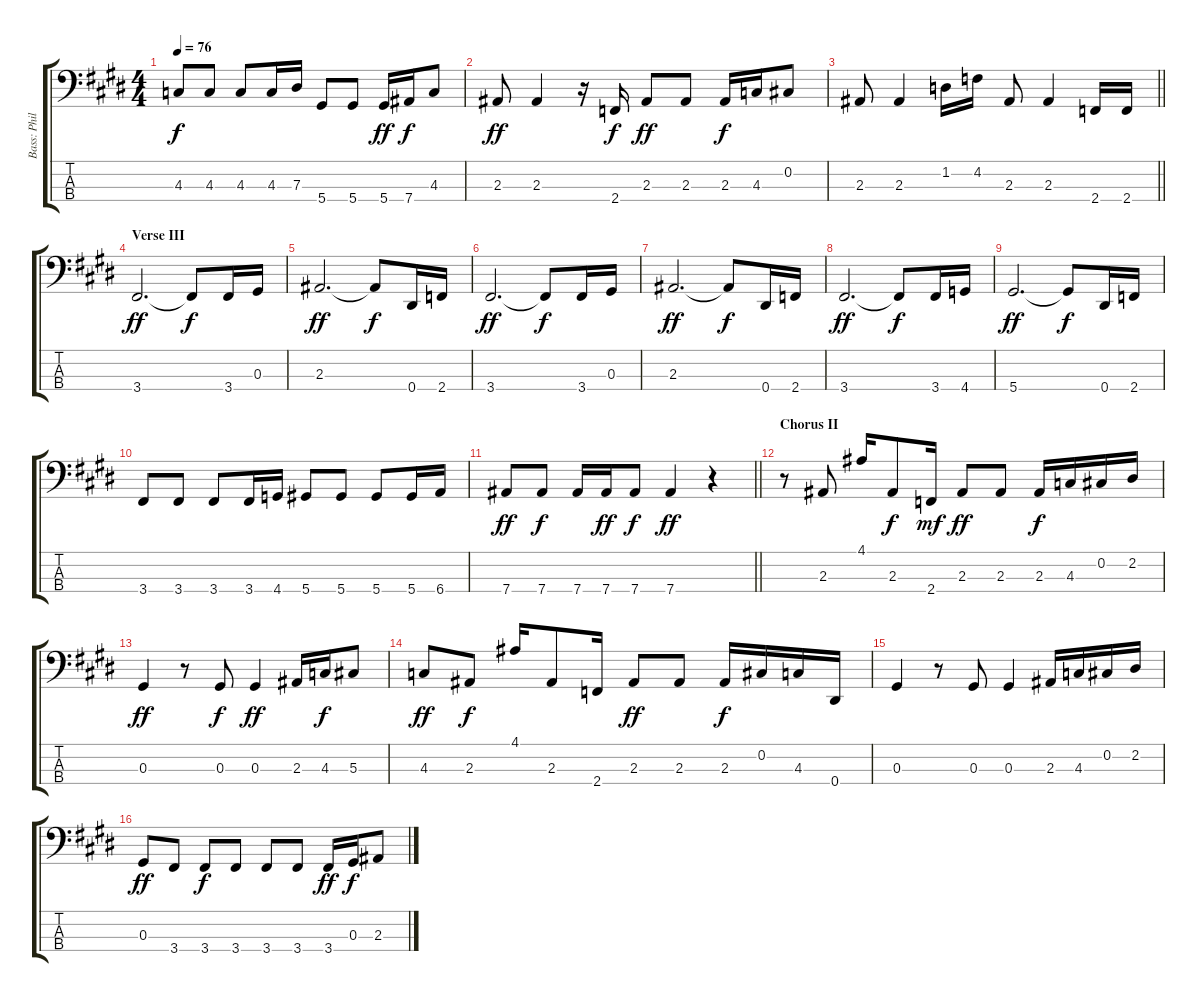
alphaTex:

\track ("Bass: Phillip" "Bass: Phil") {instrument electricbasspick}
\staff {score tabs}
\tuning (Gb2 Db2 Ab1 Eb1) {hide}
\ts (4 4)
\tempo 76
\clef f4
\ks e
4.3.8{dy f} 4.3.8 4.3.8 4.3.16 7.3.16 5.4.8 5.4.8 5.4.16{dy ff} 7.4.16{dy f} 4.3.8 |
2.3.8{dy ff} 2.3.4 r.16 2.4.16{dy f} 2.3.8{dy ff} 2.3.8 2.3.16{dy f} 4.3.16 0.2.8 |
\barLineRight lightlight
2.3.8 2.3.4 1.2.16 4.2.16 2.3.8 2.3.4 2.4.16 2.4.16 |
\section ("" "Verse III")
3.4.2{d dy ff} 3.4{t}.8{dy f} 3.4.16 0.3.16 |
2.3.2{d dy ff} 2.3{t}.8{dy f} 0.4.16 2.4.16 |
3.4.2{d dy ff} 3.4{t}.8{dy f} 3.4.16 0.3.16 |
2.3.2{d dy ff} 2.3{t}.8{dy f} 0.4.16 2.4.16 |
3.4.2{d dy ff} 3.4{t}.8{dy f} 3.4.16 4.4.16 |
5.4.2{d dy ff} 5.4{t}.8{dy f} 0.4.16 2.4.16 |
3.4.8 3.4.8 3.4.8 3.4.16 4.4.16 5.4.8 5.4.8 5.4.8 5.4.16 6.4.16 |
\barLineRight lightlight
7.4.8{dy ff} 7.4.8{dy f} 7.4.16 7.4.16{dy ff} 7.4.8{dy f} 7.4.4{dy ff} r.4 |
\section ("" "Chorus II")
r.8 2.3.8 4.1.16 2.3.8{dy f} 2.4.16{dy mf} 2.3.8{dy ff} 2.3.8 2.3.16{dy f} 4.3.16 0.2.16 2.2.16 |
0.3.4{dy ff} r.8 0.3.8{dy f} 0.3.4{dy ff} 2.3.16 4.3.16{dy f} 5.3.8 |
4.3.8{dy ff} 2.3.8{dy f} 4.1.16 2.3.8 2.4.16 2.3.8{dy ff} 2.3.8 2.3.16{dy f} 0.2.16 4.3.16 0.4.16 |
0.3.4 r.8 0.3.8 0.3.4 2.3.16 4.3.16 0.2.16 2.2.16 |
0.3.8{dy ff} 3.4.8 3.4.8{dy f} 3.4.8 3.4.8 3.4.8 3.4.16{dy ff} 0.3.16{dy f} 2.3.8
